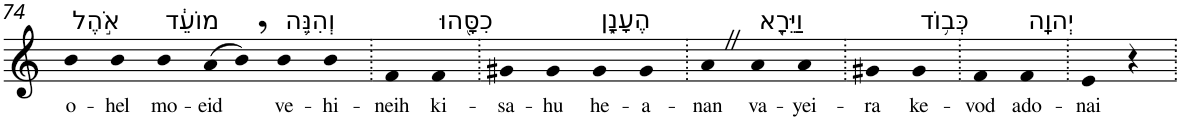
**kern	**text
*part1	*part1
*staff1	*staff1
*I"Piano	*
*I'Pno	*
!!LO:PB:g=z
*clefG2	*
*k[]	*
=74	=74
!LO:TX:a:t=אֹ֣הֶל	!
!	!LO:LY:b
4b	o-
!	!LO:LY:b
4b	-hel
!LO:TX:a:t=מוֹעֵ֔ד	!
!	!LO:LY:b
4b	mo-
!	!LO:LY:b
(>8a	-eid
8b,)	.
!LO:TX:a:t=וְהִנֵּ֥ה	!
!	!LO:LY:b
4b	ve-
!	!LO:LY:b
4b	-hi-
=75.	=75.
!	!LO:LY:b
4f	-neih
!LO:TX:a:t=כִסָּ֖הוּ	!
!	!LO:LY:b
4f	ki-
=76.	=76.
!	!LO:LY:b
4g#X	-sa-
!	!LO:LY:b
4g#	-hu
!LO:TX:a:t=הֶעָנָ֑ן	!
!	!LO:LY:b
4g#	he-
!	!LO:LY:b
4g#	-a-
=77.	=77.
!	!LO:LY:b
4aZ	-nan
!LO:TX:a:t=וַיֵּרָ֖א	!
!	!LO:LY:b
4a	va-
!	!LO:LY:b
4a	-yei-
=78.	=78.
!	!LO:LY:b
4g#X	-ra
!LO:TX:a:t=כְּב֥וֹד	!
!	!LO:LY:b
4g#	ke-
=79.	=79.
!	!LO:LY:b
4f	-vod
!LO:TX:a:t=יְהוָֽה	!
!	!LO:LY:b
4f	ado-
=80.	=80.
!	!LO:LY:b
4e	-nai
4r	.
=.	=.
*-	*-
